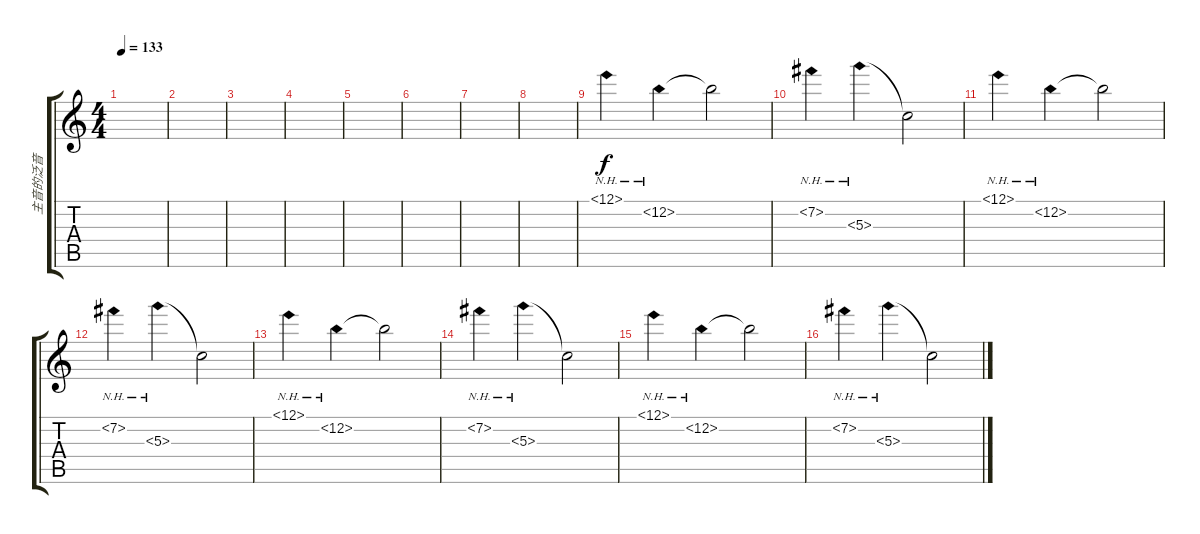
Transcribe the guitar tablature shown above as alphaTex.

\track ("主音的泛音" "主音的泛音") {instrument electricguitarclean}
\staff {score tabs}
\tuning (E4 B3 G3 D3 A2 E2) {hide}
\ts (4 4)
\tempo 133
\clef g2
\ks c
|
|
|
|
|
|
|
|
12.1{nh}.4 12.2{nh}.4 12.2{t}.2 |
7.2{nh}.4 5.3{nh}.4 5.3{t}.2 |
12.1{nh}.4 12.2{nh}.4 12.2{t}.2 |
7.2{nh}.4 5.3{nh}.4 5.3{t}.2 |
12.1{nh}.4 12.2{nh}.4 12.2{t}.2 |
7.2{nh}.4 5.3{nh}.4 5.3{t}.2 |
12.1{nh}.4 12.2{nh}.4 12.2{t}.2 |
7.2{nh}.4 5.3{nh}.4 5.3{t}.2
